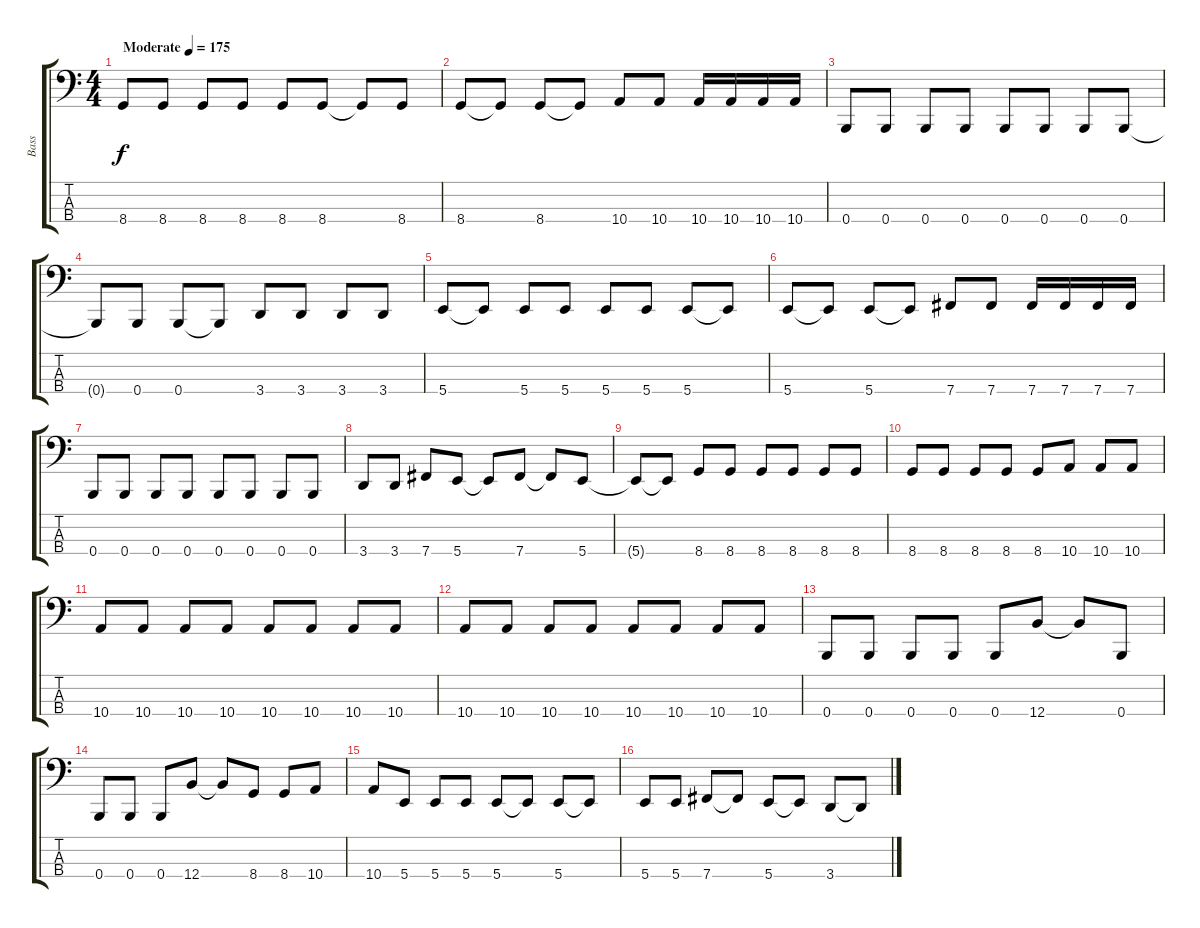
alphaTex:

\track ("Bass" "Bass") {instrument electricbasspick}
\staff {score tabs}
\tuning (E2 B1 Gb1 B0) {hide}
\ts (4 4)
\tempo (175 "Moderate")
\clef f4
\ks c
8.4.8{dy f instrument electricbasspick} 8.4.8 8.4.8 8.4.8 8.4.8 8.4.8 8.4{t}.8 8.4.8 |
8.4.8 8.4{t}.8 8.4.8 8.4{t}.8 10.4.8 10.4.8 10.4.16 10.4.16 10.4.16 10.4.16 |
0.4.8 0.4.8 0.4.8 0.4.8 0.4.8 0.4.8 0.4.8 0.4.8 |
0.4{t}.8 0.4.8 0.4.8 0.4{t}.8 3.4.8 3.4.8 3.4.8 3.4.8 |
5.4.8 5.4{t}.8 5.4.8 5.4.8 5.4.8 5.4.8 5.4.8 5.4{t}.8 |
5.4.8 5.4{t}.8 5.4.8 5.4{t}.8 7.4.8 7.4.8 7.4.16 7.4.16 7.4.16 7.4.16 |
0.4.8 0.4.8 0.4.8 0.4.8 0.4.8 0.4.8 0.4.8 0.4.8 |
3.4.8 3.4.8 7.4.8 5.4.8 5.4{t}.8 7.4.8 7.4{t}.8 5.4.8 |
5.4{t}.8 5.4{t}.8 8.4.8 8.4.8 8.4.8 8.4.8 8.4.8 8.4.8 |
8.4.8 8.4.8 8.4.8 8.4.8 8.4.8 10.4.8 10.4.8 10.4.8 |
10.4.8 10.4.8 10.4.8 10.4.8 10.4.8 10.4.8 10.4.8 10.4.8 |
10.4.8 10.4.8 10.4.8 10.4.8 10.4.8 10.4.8 10.4.8 10.4.8 |
0.4.8 0.4.8 0.4.8 0.4.8 0.4.8 12.4.8 12.4{t}.8 0.4.8 |
0.4.8 0.4.8 0.4.8 12.4.8 12.4{t}.8 8.4.8 8.4.8 10.4.8 |
10.4.8 5.4.8 5.4.8 5.4.8 5.4.8 5.4{t}.8 5.4.8 5.4{t}.8 |
5.4.8 5.4.8 7.4.8 7.4{t}.8 5.4.8 5.4{t}.8 3.4.8 3.4{t}.8
